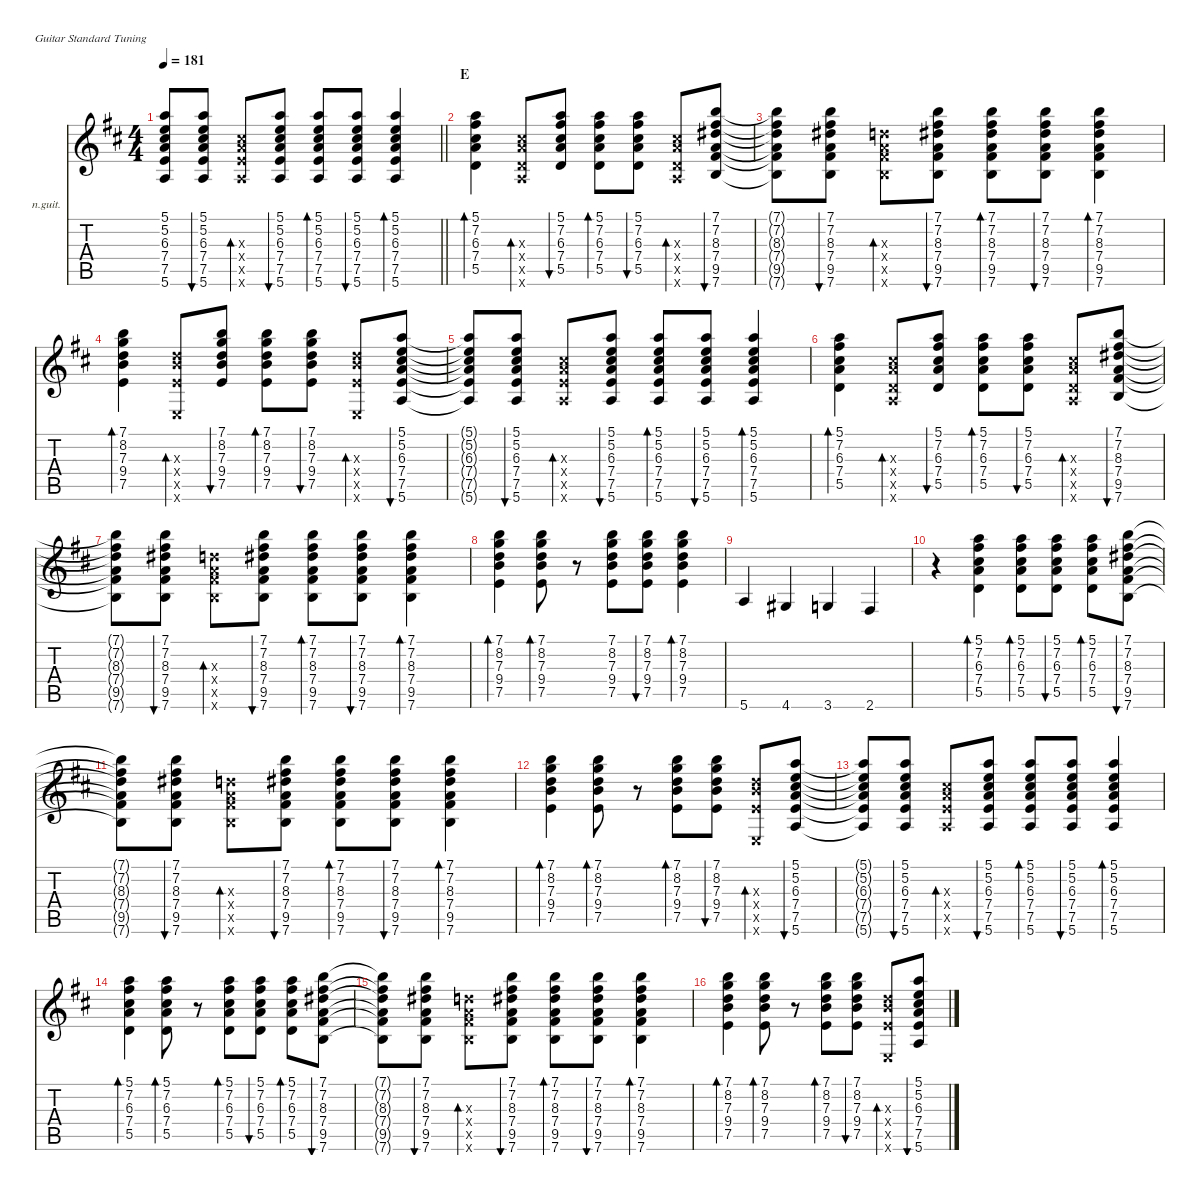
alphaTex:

\hideDynamics
\bracketExtendMode nobrackets
\firstSystemTrackNameOrientation horizontal
\otherSystemsTrackNameOrientation horizontal
\track ("A.Guitar 2" "n.guit.") {instrument acousticguitarnylon}
\staff {score tabs}
\tuning (E4 B3 G3 D3 A2 E2)
\ts (4 4)
\tempo 181
\clef g2
\barLineRight lightlight
\ks d
(5.1{t acc forcenatural} 5.2{t acc forcenatural} 6.3{t acc #} 7.4{t acc forcenatural} 7.5{t acc forcenatural} 5.6{t acc forcenatural}).8{dy f} (5.1{acc forcenatural} 5.2{acc forcenatural} 6.3{acc #} 7.4{acc forcenatural} 7.5{acc forcenatural} 5.6{acc forcenatural}).8{bu 60} (6.3{x acc #} 7.4{x acc forcenatural} 7.5{x acc forcenatural} 5.6{x acc forcenatural}).8{bd 60} (5.1{acc forcenatural} 5.2{acc forcenatural} 6.3{acc #} 7.4{acc forcenatural} 7.5{acc forcenatural} 5.6{acc forcenatural}).8{bu 60} (5.1{acc forcenatural} 5.2{acc forcenatural} 6.3{acc #} 7.4{acc forcenatural} 7.5{acc forcenatural} 5.6{acc forcenatural}).8{bd 60} (5.1{acc forcenatural} 5.2{acc forcenatural} 6.3{acc #} 7.4{acc forcenatural} 7.5{acc forcenatural} 5.6{acc forcenatural}).8{bu 60} (5.1{acc forcenatural} 5.2{acc forcenatural} 6.3{acc #} 7.4{acc forcenatural} 7.5{acc forcenatural} 5.6{acc forcenatural}).4{bd 60} |
\section ("" "E")
(5.1{acc forcenatural} 7.2{acc #} 6.3{acc #} 7.4{acc forcenatural} 5.5{acc forcenatural}).4{bd 60} (6.3{x acc #} 7.4{x acc forcenatural} 5.5{x acc forcenatural} 5.6{x acc forcenatural}).8{bd 60} (5.1{acc forcenatural} 7.2{acc #} 6.3{acc #} 7.4{acc forcenatural} 5.5{acc forcenatural}).8{bu 60} (5.1{acc forcenatural} 7.2{acc #} 6.3{acc #} 7.4{acc forcenatural} 5.5{acc forcenatural}).8{bd 60} (5.1{acc forcenatural} 7.2{acc #} 6.3{acc #} 7.4{acc forcenatural} 5.5{acc forcenatural}).8{bu 60} (6.3{x acc #} 7.4{x acc forcenatural} 5.5{x acc forcenatural} 5.6{x acc forcenatural}).8{bd 60} (7.1{acc forcenatural} 7.2{acc #} 8.3{acc #} 7.4{acc forcenatural} 9.5{acc #} 7.6{acc forcenatural}).8{bu 60} |
(7.1{t acc forcenatural} 7.2{t acc #} 8.3{t acc #} 7.4{t acc forcenatural} 9.5{t acc #} 7.6{t acc forcenatural}).8 (7.1{acc forcenatural} 7.2{acc #} 8.3{acc #} 7.4{acc forcenatural} 9.5{acc #} 7.6{acc forcenatural}).8{bu 60} (7.3{x acc forcenatural} 7.4{x acc forcenatural} 9.5{x acc #} 7.6{x acc forcenatural}).8{bd 60} (7.1{acc forcenatural} 7.2{acc #} 8.3{acc #} 7.4{acc forcenatural} 9.5{acc #} 7.6{acc forcenatural}).8{bu 60} (7.1{acc forcenatural} 7.2{acc #} 8.3{acc #} 7.4{acc forcenatural} 9.5{acc #} 7.6{acc forcenatural}).8{bd 60} (7.1{acc forcenatural} 7.2{acc #} 8.3{acc #} 7.4{acc forcenatural} 9.5{acc #} 7.6{acc forcenatural}).8{bu 60} (7.1{acc forcenatural} 7.2{acc #} 8.3{acc #} 7.4{acc forcenatural} 9.5{acc #} 7.6{acc forcenatural}).4{bd 60} |
(7.1{acc forcenatural} 8.2{acc forcenatural} 7.3{acc forcenatural} 9.4{acc forcenatural} 7.5{acc forcenatural}).4{bd 60} (7.3{x acc forcenatural} 9.4{x acc forcenatural} 7.5{x acc forcenatural} 0.6{x acc forcenatural}).8{bd 60} (7.1{acc forcenatural} 8.2{acc forcenatural} 7.3{acc forcenatural} 9.4{acc forcenatural} 7.5{acc forcenatural}).8{bu 60} (7.1{acc forcenatural} 8.2{acc forcenatural} 7.3{acc forcenatural} 9.4{acc forcenatural} 7.5{acc forcenatural}).8{bd 60} (7.1{acc forcenatural} 8.2{acc forcenatural} 7.3{acc forcenatural} 9.4{acc forcenatural} 7.5{acc forcenatural}).8{bu 60} (7.3{x acc forcenatural} 9.4{x acc forcenatural} 7.5{x acc forcenatural} 0.6{x acc forcenatural}).8{bd 60} (5.1{acc forcenatural} 5.2{acc forcenatural} 6.3{acc #} 7.4{acc forcenatural} 7.5{acc forcenatural} 5.6{acc forcenatural}).8{bu 60} |
(5.1{t acc forcenatural} 5.2{t acc forcenatural} 6.3{t acc #} 7.4{t acc forcenatural} 7.5{t acc forcenatural} 5.6{t acc forcenatural}).8 (5.1{acc forcenatural} 5.2{acc forcenatural} 6.3{acc #} 7.4{acc forcenatural} 7.5{acc forcenatural} 5.6{acc forcenatural}).8{bu 60} (6.3{x acc #} 7.4{x acc forcenatural} 7.5{x acc forcenatural} 5.6{x acc forcenatural}).8{bd 60} (5.1{acc forcenatural} 5.2{acc forcenatural} 6.3{acc #} 7.4{acc forcenatural} 7.5{acc forcenatural} 5.6{acc forcenatural}).8{bu 60} (5.1{acc forcenatural} 5.2{acc forcenatural} 6.3{acc #} 7.4{acc forcenatural} 7.5{acc forcenatural} 5.6{acc forcenatural}).8{bd 60} (5.1{acc forcenatural} 5.2{acc forcenatural} 6.3{acc #} 7.4{acc forcenatural} 7.5{acc forcenatural} 5.6{acc forcenatural}).8{bu 60} (5.1{acc forcenatural} 5.2{acc forcenatural} 6.3{acc #} 7.4{acc forcenatural} 7.5{acc forcenatural} 5.6{acc forcenatural}).4{bd 60} |
(5.1{acc forcenatural} 7.2{acc #} 6.3{acc #} 7.4{acc forcenatural} 5.5{acc forcenatural}).4{bd 60} (6.3{x acc #} 7.4{x acc forcenatural} 5.5{x acc forcenatural} 5.6{x acc forcenatural}).8{bd 60} (5.1{acc forcenatural} 7.2{acc #} 6.3{acc #} 7.4{acc forcenatural} 5.5{acc forcenatural}).8{bu 60} (5.1{acc forcenatural} 7.2{acc #} 6.3{acc #} 7.4{acc forcenatural} 5.5{acc forcenatural}).8{bd 60} (5.1{acc forcenatural} 7.2{acc #} 6.3{acc #} 7.4{acc forcenatural} 5.5{acc forcenatural}).8{bu 60} (6.3{x acc #} 7.4{x acc forcenatural} 5.5{x acc forcenatural} 5.6{x acc forcenatural}).8{bd 60} (7.1{acc forcenatural} 7.2{acc #} 8.3{acc #} 7.4{acc forcenatural} 9.5{acc #} 7.6{acc forcenatural}).8{bu 60} |
(7.1{t acc forcenatural} 7.2{t acc #} 8.3{t acc #} 7.4{t acc forcenatural} 9.5{t acc #} 7.6{t acc forcenatural}).8 (7.1{acc forcenatural} 7.2{acc #} 8.3{acc #} 7.4{acc forcenatural} 9.5{acc #} 7.6{acc forcenatural}).8{bu 60} (7.3{x acc forcenatural} 7.4{x acc forcenatural} 9.5{x acc #} 7.6{x acc forcenatural}).8{bd 60} (7.1{acc forcenatural} 7.2{acc #} 8.3{acc #} 7.4{acc forcenatural} 9.5{acc #} 7.6{acc forcenatural}).8{bu 60} (7.1{acc forcenatural} 7.2{acc #} 8.3{acc #} 7.4{acc forcenatural} 9.5{acc #} 7.6{acc forcenatural}).8{bd 60} (7.1{acc forcenatural} 7.2{acc #} 8.3{acc #} 7.4{acc forcenatural} 9.5{acc #} 7.6{acc forcenatural}).8{bu 60} (7.1{acc forcenatural} 7.2{acc #} 8.3{acc #} 7.4{acc forcenatural} 9.5{acc #} 7.6{acc forcenatural}).4{bd 60} |
(7.1{acc forcenatural} 8.2{acc forcenatural} 7.3{acc forcenatural} 9.4{acc forcenatural} 7.5{acc forcenatural}).4{bd 60} (7.1{acc forcenatural} 8.2{acc forcenatural} 7.3{acc forcenatural} 9.4{acc forcenatural} 7.5{acc forcenatural}).8{bd 60} r.8 (7.1{acc forcenatural} 8.2{acc forcenatural} 7.3{acc forcenatural} 9.4{acc forcenatural} 7.5{acc forcenatural}).8 (7.1{acc forcenatural} 8.2{acc forcenatural} 7.3{acc forcenatural} 9.4{acc forcenatural} 7.5{acc forcenatural}).8{bu 60} (7.1{acc forcenatural} 8.2{acc forcenatural} 7.3{acc forcenatural} 9.4{acc forcenatural} 7.5{acc forcenatural}).4{bd 60} |
5.6{acc forcenatural}.4 4.6{acc #}.4 3.6{acc forcenatural}.4 2.6{acc #}.4 |
r.4 (5.1{acc forcenatural} 7.2{acc #} 6.3{acc #} 7.4{acc forcenatural} 5.5{acc forcenatural}).4{bd 60} (5.1{acc forcenatural} 7.2{acc #} 6.3{acc #} 7.4{acc forcenatural} 5.5{acc forcenatural}).8{bd 60} (5.1{acc forcenatural} 7.2{acc #} 6.3{acc #} 7.4{acc forcenatural} 5.5{acc forcenatural}).8{bu 60} (5.1{acc forcenatural} 7.2{acc #} 6.3{acc #} 7.4{acc forcenatural} 5.5{acc forcenatural}).8{bd 60} (7.1{acc forcenatural} 7.2{acc #} 8.3{acc #} 7.4{acc forcenatural} 9.5{acc #} 7.6{acc forcenatural}).8{bu 60} |
(7.1{t acc forcenatural} 7.2{t acc #} 8.3{t acc #} 7.4{t acc forcenatural} 9.5{t acc #} 7.6{t acc forcenatural}).8 (7.1{acc forcenatural} 7.2{acc #} 8.3{acc #} 7.4{acc forcenatural} 9.5{acc #} 7.6{acc forcenatural}).8{bu 60} (7.3{x acc forcenatural} 7.4{x acc forcenatural} 9.5{x acc #} 7.6{x acc forcenatural}).8{bd 60} (7.1{acc forcenatural} 7.2{acc #} 8.3{acc #} 7.4{acc forcenatural} 9.5{acc #} 7.6{acc forcenatural}).8{bu 60} (7.1{acc forcenatural} 7.2{acc #} 8.3{acc #} 7.4{acc forcenatural} 9.5{acc #} 7.6{acc forcenatural}).8{bd 60} (7.1{acc forcenatural} 7.2{acc #} 8.3{acc #} 7.4{acc forcenatural} 9.5{acc #} 7.6{acc forcenatural}).8{bu 60} (7.1{acc forcenatural} 7.2{acc #} 8.3{acc #} 7.4{acc forcenatural} 9.5{acc #} 7.6{acc forcenatural}).4{bd 60} |
(7.1{acc forcenatural} 8.2{acc forcenatural} 7.3{acc forcenatural} 9.4{acc forcenatural} 7.5{acc forcenatural}).4{bd 60} (7.1{acc forcenatural} 8.2{acc forcenatural} 7.3{acc forcenatural} 9.4{acc forcenatural} 7.5{acc forcenatural}).8{bd 60} r.8 (7.1{acc forcenatural} 8.2{acc forcenatural} 7.3{acc forcenatural} 9.4{acc forcenatural} 7.5{acc forcenatural}).8{bd 60} (7.1{acc forcenatural} 8.2{acc forcenatural} 7.3{acc forcenatural} 9.4{acc forcenatural} 7.5{acc forcenatural}).8{bu 60} (7.3{x acc forcenatural} 9.4{x acc forcenatural} 7.5{x acc forcenatural} 0.6{x acc forcenatural}).8{bd 60} (5.1{acc forcenatural} 5.2{acc forcenatural} 6.3{acc #} 7.4{acc forcenatural} 7.5{acc forcenatural} 5.6{acc forcenatural}).8{bu 60} |
(5.1{t acc forcenatural} 5.2{t acc forcenatural} 6.3{t acc #} 7.4{t acc forcenatural} 7.5{t acc forcenatural} 5.6{t acc forcenatural}).8 (5.1{acc forcenatural} 5.2{acc forcenatural} 6.3{acc #} 7.4{acc forcenatural} 7.5{acc forcenatural} 5.6{acc forcenatural}).8{bu 60} (6.3{x acc #} 7.4{x acc forcenatural} 7.5{x acc forcenatural} 5.6{x acc forcenatural}).8{bd 60} (5.1{acc forcenatural} 5.2{acc forcenatural} 6.3{acc #} 7.4{acc forcenatural} 7.5{acc forcenatural} 5.6{acc forcenatural}).8{bu 60} (5.1{acc forcenatural} 5.2{acc forcenatural} 6.3{acc #} 7.4{acc forcenatural} 7.5{acc forcenatural} 5.6{acc forcenatural}).8{bd 60} (5.1{acc forcenatural} 5.2{acc forcenatural} 6.3{acc #} 7.4{acc forcenatural} 7.5{acc forcenatural} 5.6{acc forcenatural}).8{bu 60} (5.1{acc forcenatural} 5.2{acc forcenatural} 6.3{acc #} 7.4{acc forcenatural} 7.5{acc forcenatural} 5.6{acc forcenatural}).4{bd 60} |
(5.1{acc forcenatural} 7.2{acc #} 6.3{acc #} 7.4{acc forcenatural} 5.5{acc forcenatural}).4{bd 60} (5.1{acc forcenatural} 7.2{acc #} 6.3{acc #} 7.4{acc forcenatural} 5.5{acc forcenatural}).8{bd 60} r.8 (5.1{acc forcenatural} 7.2{acc #} 6.3{acc #} 7.4{acc forcenatural} 5.5{acc forcenatural}).8{bd 60} (5.1{acc forcenatural} 7.2{acc #} 6.3{acc #} 7.4{acc forcenatural} 5.5{acc forcenatural}).8{bu 60} (5.1{acc forcenatural} 7.2{acc #} 6.3{acc #} 7.4{acc forcenatural} 5.5{acc forcenatural}).8{bd 60} (7.1{acc forcenatural} 7.2{acc #} 8.3{acc #} 7.4{acc forcenatural} 9.5{acc #} 7.6{acc forcenatural}).8{bu 60} |
(7.1{t acc forcenatural} 7.2{t acc #} 8.3{t acc #} 7.4{t acc forcenatural} 9.5{t acc #} 7.6{t acc forcenatural}).8 (7.1{acc forcenatural} 7.2{acc #} 8.3{acc #} 7.4{acc forcenatural} 9.5{acc #} 7.6{acc forcenatural}).8{bu 60} (7.3{x acc forcenatural} 7.4{x acc forcenatural} 9.5{x acc #} 7.6{x acc forcenatural}).8{bd 60} (7.1{acc forcenatural} 7.2{acc #} 8.3{acc #} 7.4{acc forcenatural} 9.5{acc #} 7.6{acc forcenatural}).8{bu 60} (7.1{acc forcenatural} 7.2{acc #} 8.3{acc #} 7.4{acc forcenatural} 9.5{acc #} 7.6{acc forcenatural}).8{bd 60} (7.1{acc forcenatural} 7.2{acc #} 8.3{acc #} 7.4{acc forcenatural} 9.5{acc #} 7.6{acc forcenatural}).8{bu 60} (7.1{acc forcenatural} 7.2{acc #} 8.3{acc #} 7.4{acc forcenatural} 9.5{acc #} 7.6{acc forcenatural}).4{bd 60} |
(7.1{acc forcenatural} 8.2{acc forcenatural} 7.3{acc forcenatural} 9.4{acc forcenatural} 7.5{acc forcenatural}).4{bd 60} (7.1{acc forcenatural} 8.2{acc forcenatural} 7.3{acc forcenatural} 9.4{acc forcenatural} 7.5{acc forcenatural}).8{bd 60} r.8 (7.1{acc forcenatural} 8.2{acc forcenatural} 7.3{acc forcenatural} 9.4{acc forcenatural} 7.5{acc forcenatural}).8{bd 60} (7.1{acc forcenatural} 8.2{acc forcenatural} 7.3{acc forcenatural} 9.4{acc forcenatural} 7.5{acc forcenatural}).8{bu 60} (7.3{x acc forcenatural} 9.4{x acc forcenatural} 7.5{x acc forcenatural} 0.6{x acc forcenatural}).8{bd 60} (5.1{acc forcenatural} 5.2{acc forcenatural} 6.3{acc #} 7.4{acc forcenatural} 7.5{acc forcenatural} 5.6{acc forcenatural}).8{bu 60}
